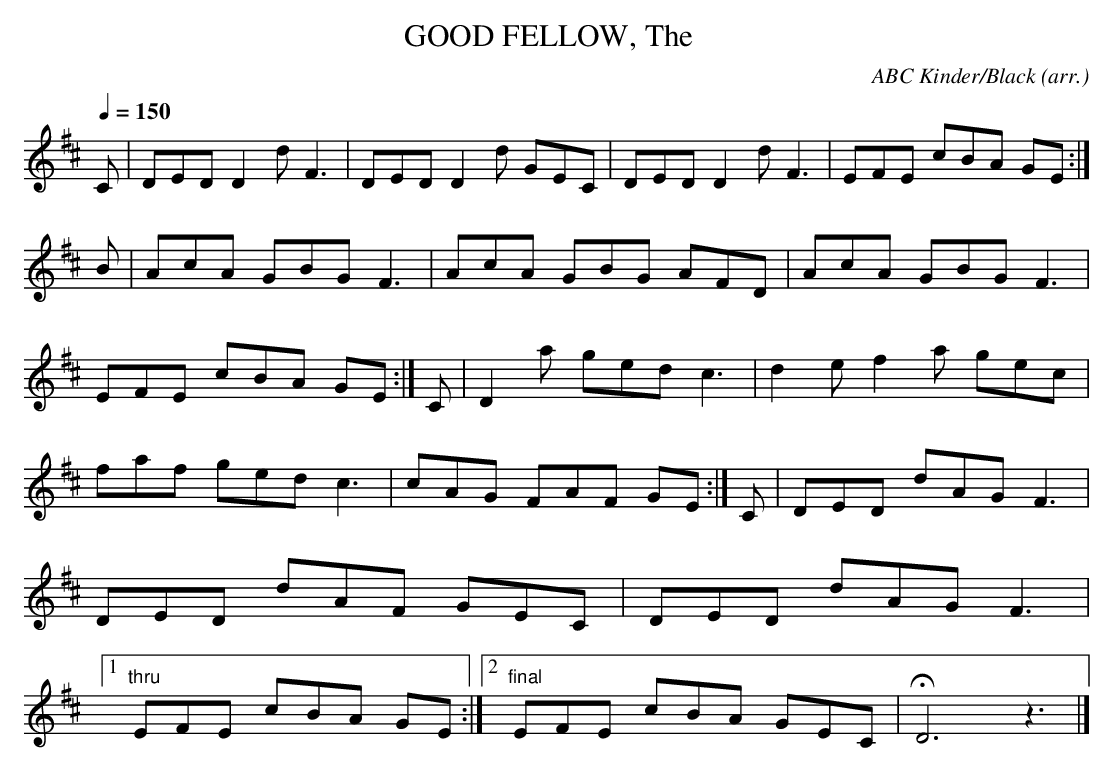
X:1
T:GOOD FELLOW, The  \
C:ABC Kinder/Black (arr.)\
M:9/8\
L:1/8\
Q:1/4=150\
K:D\
C|DED D2d F3|DED D2d GEC|DED D2d F3|EFE cBA GE:|\
B|AcA GBG F3|AcA GBG AFD|AcA GBG F3|EFE cBA GE:|\
C|D2 a ged c3|d2 e f2 a gec|faf ged c3|cAG FAF GE:|\
C|DED dAG F3|DED dAF GEC|DED dAG F3|1 "thru"EFE cBA GE:|\
[2 "final"EFE cBA GEC|HD6z3|]\
\
\
